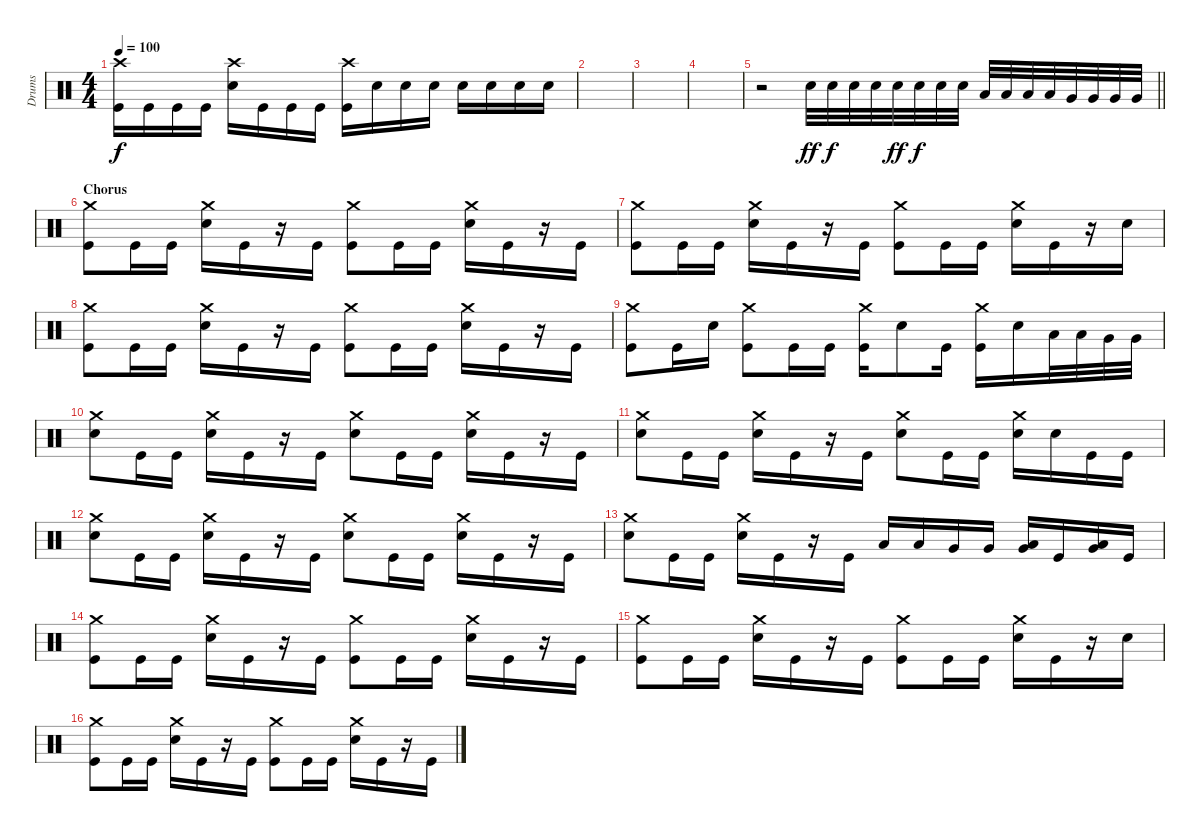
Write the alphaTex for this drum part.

\track ("Drums" "Drums") {instrument percussion}
\staff {score}
\articulation defaults
\ts (4 4)
\tempo 100
\clef neutral
\ks c
("Crash high (hit)" "Kick (hit)").16{dy f} "Kick (hit)".16 "Kick (hit)".16 "Kick (hit)".16 ("Crash high (hit)" "Electric Snare (hit)").16 "Kick (hit)".16 "Kick (hit)".16 "Kick (hit)".16 ("Crash high (hit)" "Kick (hit)").16 "Electric Snare (hit)".16 "Electric Snare (hit)".16 "Electric Snare (hit)".16 "Electric Snare (hit)".16 "Electric Snare (hit)".16 "Electric Snare (hit)".16 "Electric Snare (hit)".16 |
|
|
|
\barLineRight lightlight
r.2 "Electric Snare (hit)".32{dy ff} "Electric Snare (hit)".32{dy f} "Electric Snare (hit)".32 "Electric Snare (hit)".32 "Electric Snare (hit)".32{dy ff} "Electric Snare (hit)".32{dy f} "Electric Snare (hit)".32 "Electric Snare (hit)".32 "Low Tom (hit)".32 "Low Tom (hit)".32 "Low Tom (hit)".32 "Low Tom (hit)".32 "Very Low Tom (hit)".32 "Very Low Tom (hit)".32 "Very Low Tom (hit)".32 "Very Low Tom (hit)".32 |
\section ("" "Chorus")
("Crash medium (hit)" "Kick (hit)").8 "Kick (hit)".16 "Kick (hit)".16 ("Crash medium (hit)" "Electric Snare (hit)").16 "Kick (hit)".16 r.16 "Kick (hit)".16 ("Crash medium (hit)" "Kick (hit)").8 "Kick (hit)".16 "Kick (hit)".16 ("Crash medium (hit)" "Electric Snare (hit)").16 "Kick (hit)".16 r.16 "Kick (hit)".16 |
("Crash medium (hit)" "Kick (hit)").8 "Kick (hit)".16 "Kick (hit)".16 ("Crash medium (hit)" "Electric Snare (hit)").16 "Kick (hit)".16 r.16 "Kick (hit)".16 ("Crash medium (hit)" "Kick (hit)").8 "Kick (hit)".16 "Kick (hit)".16 ("Crash medium (hit)" "Electric Snare (hit)").16 "Kick (hit)".16 r.16 "Electric Snare (hit)".16 |
("Crash medium (hit)" "Kick (hit)").8 "Kick (hit)".16 "Kick (hit)".16 ("Crash medium (hit)" "Electric Snare (hit)").16 "Kick (hit)".16 r.16 "Kick (hit)".16 ("Crash medium (hit)" "Kick (hit)").8 "Kick (hit)".16 "Kick (hit)".16 ("Crash medium (hit)" "Electric Snare (hit)").16 "Kick (hit)".16 r.16 "Kick (hit)".16 |
("Crash medium (hit)" "Kick (hit)").8 "Kick (hit)".16 "Electric Snare (hit)".16 ("Crash medium (hit)" "Kick (hit)").8 "Kick (hit)".16 "Kick (hit)".16 ("Crash medium (hit)" "Kick (hit)").16 "Electric Snare (hit)".8 "Kick (hit)".16 ("Crash medium (hit)" "Kick (hit)").16 "Electric Snare (hit)".16 "Low Tom (hit)".32 "Low Tom (hit)".32 "Very Low Tom (hit)".32 "Very Low Tom (hit)".32 |
("Crash medium (hit)" "Electric Snare (hit)").8 "Kick (hit)".16 "Kick (hit)".16 ("Crash medium (hit)" "Electric Snare (hit)").16 "Kick (hit)".16 r.16 "Kick (hit)".16 ("Crash medium (hit)" "Electric Snare (hit)").8 "Kick (hit)".16 "Kick (hit)".16 ("Crash medium (hit)" "Electric Snare (hit)").16 "Kick (hit)".16 r.16 "Kick (hit)".16 |
("Crash medium (hit)" "Electric Snare (hit)").8 "Kick (hit)".16 "Kick (hit)".16 ("Crash medium (hit)" "Electric Snare (hit)").16 "Kick (hit)".16 r.16 "Kick (hit)".16 ("Crash medium (hit)" "Electric Snare (hit)").8 "Kick (hit)".16 "Kick (hit)".16 ("Crash medium (hit)" "Electric Snare (hit)").16 "Electric Snare (hit)".16 "Kick (hit)".16 "Kick (hit)".16 |
("Crash medium (hit)" "Electric Snare (hit)").8 "Kick (hit)".16 "Kick (hit)".16 ("Crash medium (hit)" "Electric Snare (hit)").16 "Kick (hit)".16 r.16 "Kick (hit)".16 ("Crash medium (hit)" "Electric Snare (hit)").8 "Kick (hit)".16 "Kick (hit)".16 ("Crash medium (hit)" "Electric Snare (hit)").16 "Kick (hit)".16 r.16 "Kick (hit)".16 |
("Crash medium (hit)" "Electric Snare (hit)").8 "Kick (hit)".16 "Kick (hit)".16 ("Crash medium (hit)" "Electric Snare (hit)").16 "Kick (hit)".16 r.16 "Kick (hit)".16 "Low Tom (hit)".16 "Low Tom (hit)".16 "Very Low Tom (hit)".16 "Very Low Tom (hit)".16 ("Low Tom (hit)" "Very Low Tom (hit)").16 "Kick (hit)".16 ("Very Low Tom (hit)" "Low Floor Tom (hit)").16 "Kick (hit)".16 |
("Crash medium (hit)" "Kick (hit)").8 "Kick (hit)".16 "Kick (hit)".16 ("Crash medium (hit)" "Electric Snare (hit)").16 "Kick (hit)".16 r.16 "Kick (hit)".16 ("Crash medium (hit)" "Kick (hit)").8 "Kick (hit)".16 "Kick (hit)".16 ("Crash medium (hit)" "Electric Snare (hit)").16 "Kick (hit)".16 r.16 "Kick (hit)".16 |
("Crash medium (hit)" "Kick (hit)").8 "Kick (hit)".16 "Kick (hit)".16 ("Crash medium (hit)" "Electric Snare (hit)").16 "Kick (hit)".16 r.16 "Kick (hit)".16 ("Crash medium (hit)" "Kick (hit)").8 "Kick (hit)".16 "Kick (hit)".16 ("Crash medium (hit)" "Electric Snare (hit)").16 "Kick (hit)".16 r.16 "Electric Snare (hit)".16 |
("Crash medium (hit)" "Kick (hit)").8 "Kick (hit)".16 "Kick (hit)".16 ("Crash medium (hit)" "Electric Snare (hit)").16 "Kick (hit)".16 r.16 "Kick (hit)".16 ("Crash medium (hit)" "Kick (hit)").8 "Kick (hit)".16 "Kick (hit)".16 ("Crash medium (hit)" "Electric Snare (hit)").16 "Kick (hit)".16 r.16 "Kick (hit)".16
